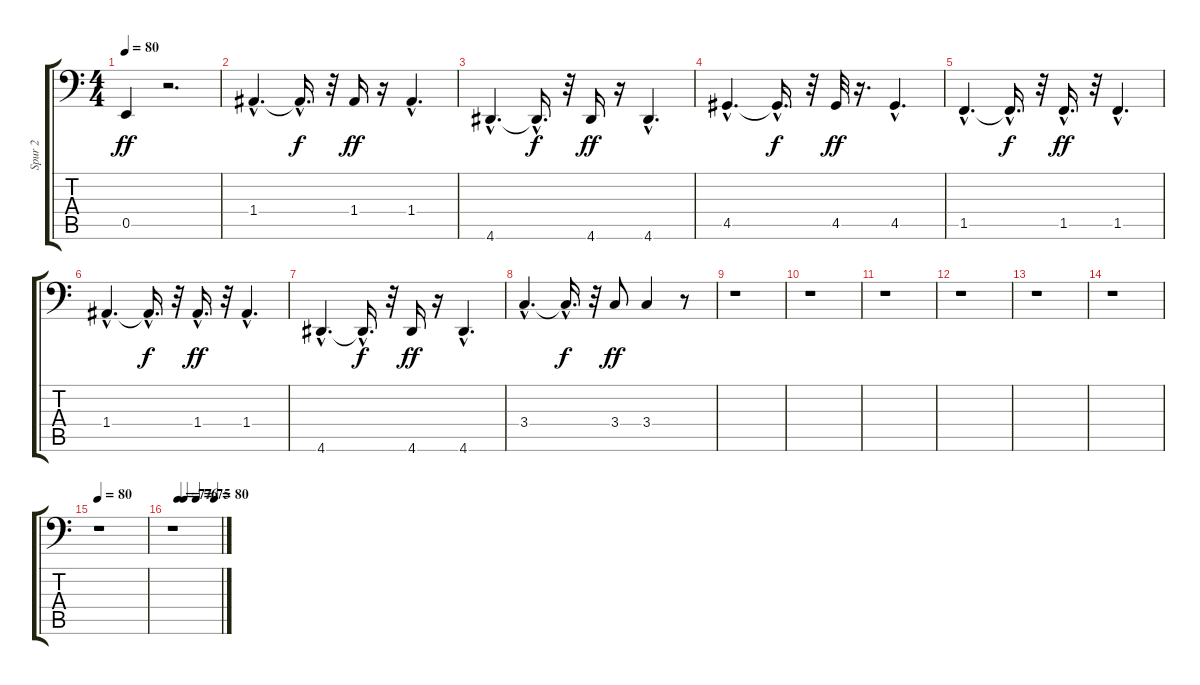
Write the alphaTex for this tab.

\track ("Spur 2" "Spur 2") {instrument electricbasspick}
\staff {score tabs}
\tuning (C3 G2 D2 A1 E1 B0) {hide}
\ts (4 4)
\tempo 80
\clef f4
\ks c
0.5.4{dy ff} r.2{d} |
1.4{hac}.4{d} 1.4{hac t}.16{d dy f} r.32 1.4.16{dy ff} r.16 1.4{hac}.4{d} |
4.6{hac}.4{d} 4.6{hac t}.16{d dy f} r.32 4.6.16{dy ff} r.16 4.6{hac}.4{d} |
4.5{hac}.4{d} 4.5{hac t}.16{d dy f} r.32 4.5.32{dy ff} r.16{d} 4.5{hac}.4{d} |
1.5{hac}.4{d} 1.5{hac t}.16{d dy f} r.32 1.5{hac}.16{d dy ff} r.32 1.5{hac}.4{d} |
1.4{hac}.4{d} 1.4{hac t}.16{d dy f} r.32 1.4{hac}.16{d dy ff} r.32 1.4{hac}.4{d} |
4.6{hac}.4{d} 4.6{hac t}.16{d dy f} r.32 4.6.16{dy ff} r.16 4.6{hac}.4{d} |
3.4{hac}.4{d} 3.4{hac t}.16{d dy f} r.32 3.4.8{dy ff} 3.4.4 r.8 |
r.1 |
r.1 |
r.1 |
r.1 |
r.1 |
r.1 |
\tempo 80
r.1 |
\tempo (77 0.125)
\tempo (76 0.25)
\tempo (75 0.5)
\tempo (80 0.875)
r.1
